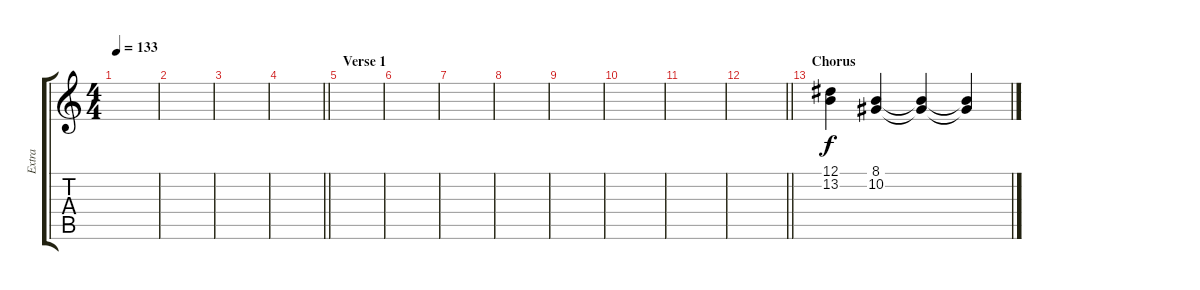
\track ("Extra" "Extra") {instrument stringensemble1}
\staff {score tabs}
\tuning (Eb4 Bb3 Gb3 Db3 Ab2 Eb2) {hide}
\ts (4 4)
\tempo 133
\clef g2
\ks c
|
|
|
\barLineRight lightlight
|
\section ("" "Verse 1")
|
|
|
|
|
|
|
\barLineRight lightlight
|
\section ("" "Chorus")
(12.1 13.2).4 (8.1 10.2).4 (8.1{t} 10.2{t}).4 (8.1{t} 10.2{t}).4
